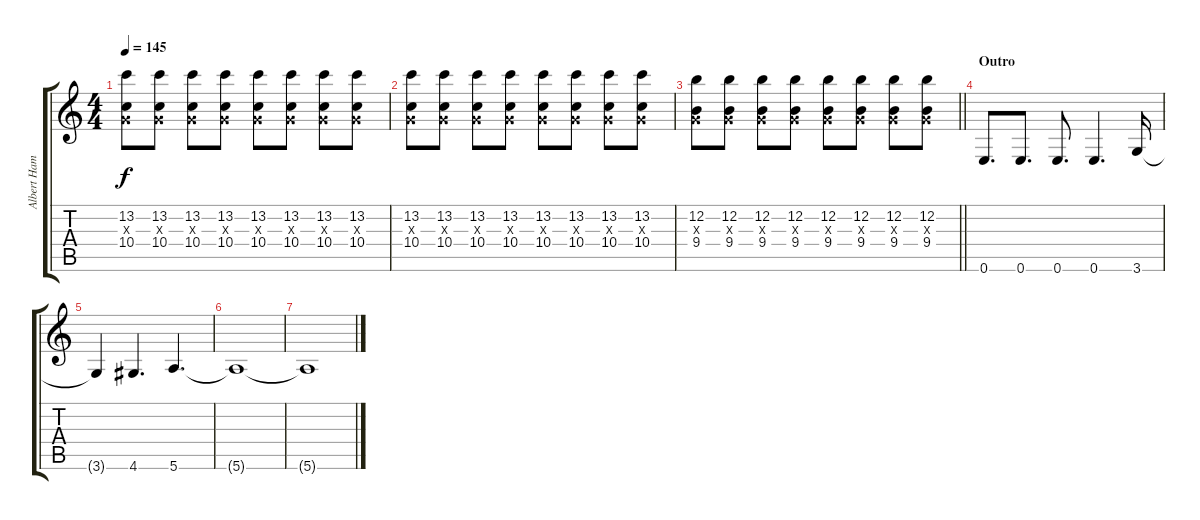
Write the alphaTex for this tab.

\track ("Albert Hammond Jr." "Albert Ham") {instrument overdrivenguitar}
\staff {score tabs}
\tuning (E4 B3 G3 D3 A2 E2) {hide}
\ts (4 4)
\tempo 145
\clef g2
\ks c
(13.2 0.3{x} 10.4).8{dy f} (13.2 0.3{x} 10.4).8 (13.2 0.3{x} 10.4).8 (13.2 0.3{x} 10.4).8 (13.2 0.3{x} 10.4).8 (13.2 0.3{x} 10.4).8 (13.2 0.3{x} 10.4).8 (13.2 0.3{x} 10.4).8 |
(13.2 0.3{x} 10.4).8 (13.2 0.3{x} 10.4).8 (13.2 0.3{x} 10.4).8 (13.2 0.3{x} 10.4).8 (13.2 0.3{x} 10.4).8 (13.2 0.3{x} 10.4).8 (13.2 0.3{x} 10.4).8 (13.2 0.3{x} 10.4).8 |
\barLineRight lightlight
(12.2 0.3{x} 9.4).8 (12.2 0.3{x} 9.4).8 (12.2 0.3{x} 9.4).8 (12.2 0.3{x} 9.4).8 (12.2 0.3{x} 9.4).8 (12.2 0.3{x} 9.4).8 (12.2 0.3{x} 9.4).8 (12.2 0.3{x} 9.4).8 |
\section ("" "Outro")
0.6.8{d} 0.6.8{d} 0.6.8{d} 0.6.4{d} 3.6.16 |
3.6{t}.4 4.6.4{d} 5.6.4{d} |
5.6{t}.1 |
5.6{t}.1
